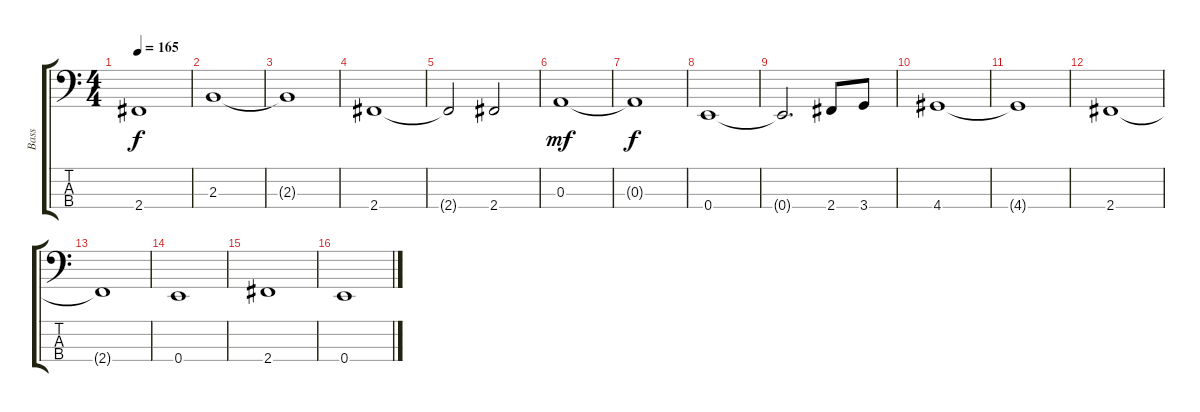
\track ("Bass" "Bass") {instrument electricbassfinger}
\staff {score tabs}
\tuning (G2 D2 A1 E1) {hide}
\ts (4 4)
\tempo 165
\clef f4
\ks c
2.4{t}.1{dy f} |
2.3.1 |
2.3{t}.1 |
2.4.1 |
2.4{t}.2 2.4.2 |
0.3.1{dy mf} |
0.3{t}.1{dy f} |
0.4.1 |
0.4{t}.2{d} 2.4.8 3.4.8 |
4.4.1 |
4.4{t}.1 |
2.4.1 |
2.4{t}.1 |
0.4.1 |
2.4.1 |
0.4.1
